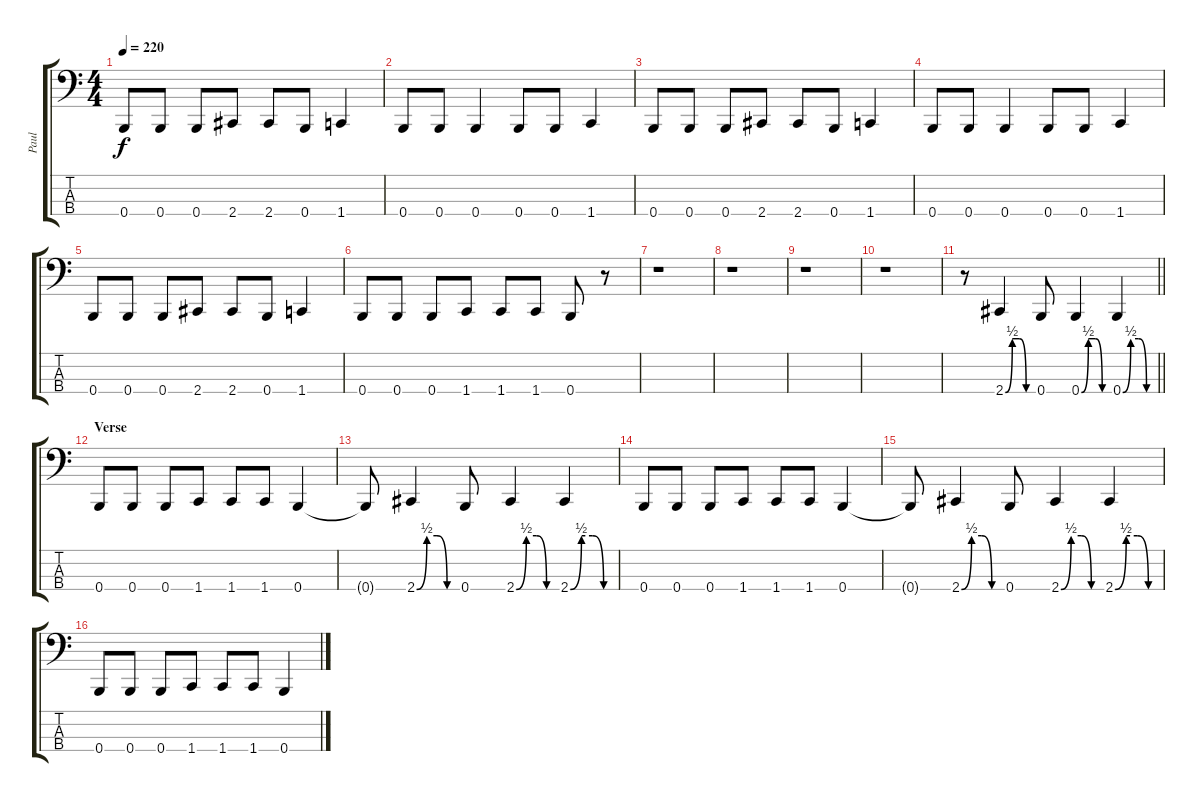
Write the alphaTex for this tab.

\track ("Paul" "Paul") {instrument electricbasspick}
\staff {score tabs}
\tuning (E2 B1 Gb1 B0) {hide}
\ts (4 4)
\tempo 220
\clef f4
\ks c
0.4.8{dy f} 0.4.8 0.4.8 2.4.8 2.4.8 0.4.8 1.4.4 |
0.4.8 0.4.8 0.4.4 0.4.8 0.4.8 1.4.4 |
0.4.8 0.4.8 0.4.8 2.4.8 2.4.8 0.4.8 1.4.4 |
0.4.8 0.4.8 0.4.4 0.4.8 0.4.8 1.4.4 |
0.4.8 0.4.8 0.4.8 2.4.8 2.4.8 0.4.8 1.4.4 |
0.4.8 0.4.8 0.4.8 1.4.8 1.4.8 1.4.8 0.4.8 r.8 |
r.1 |
r.1 |
r.1 |
r.1 |
\barLineRight lightlight
r.8 2.4{be (custom 0 0 15 2 30 2 45 0 60 0)}.4 0.4.8 0.4{be (custom 0 0 15 2 30 2 45 0 60 0)}.4 0.4{be (custom 0 0 15 2 30 2 45 0 60 0)}.4 |
\section ("" "Verse")
0.4.8 0.4.8 0.4.8 1.4.8 1.4.8 1.4.8 0.4.4 |
0.4{t}.8 2.4{be (custom 0 0 15 2 30 2 45 0 60 0)}.4 0.4.8 2.4{be (custom 0 0 15 2 30 2 45 0 60 0)}.4 2.4{be (custom 0 0 15 2 30 2 45 0 60 0)}.4 |
0.4.8 0.4.8 0.4.8 1.4.8 1.4.8 1.4.8 0.4.4 |
0.4{t}.8 2.4{be (custom 0 0 15 2 30 2 45 0 60 0)}.4 0.4.8 2.4{be (custom 0 0 15 2 30 2 45 0 60 0)}.4 2.4{be (custom 0 0 15 2 30 2 45 0 60 0)}.4 |
0.4.8 0.4.8 0.4.8 1.4.8 1.4.8 1.4.8 0.4.4
